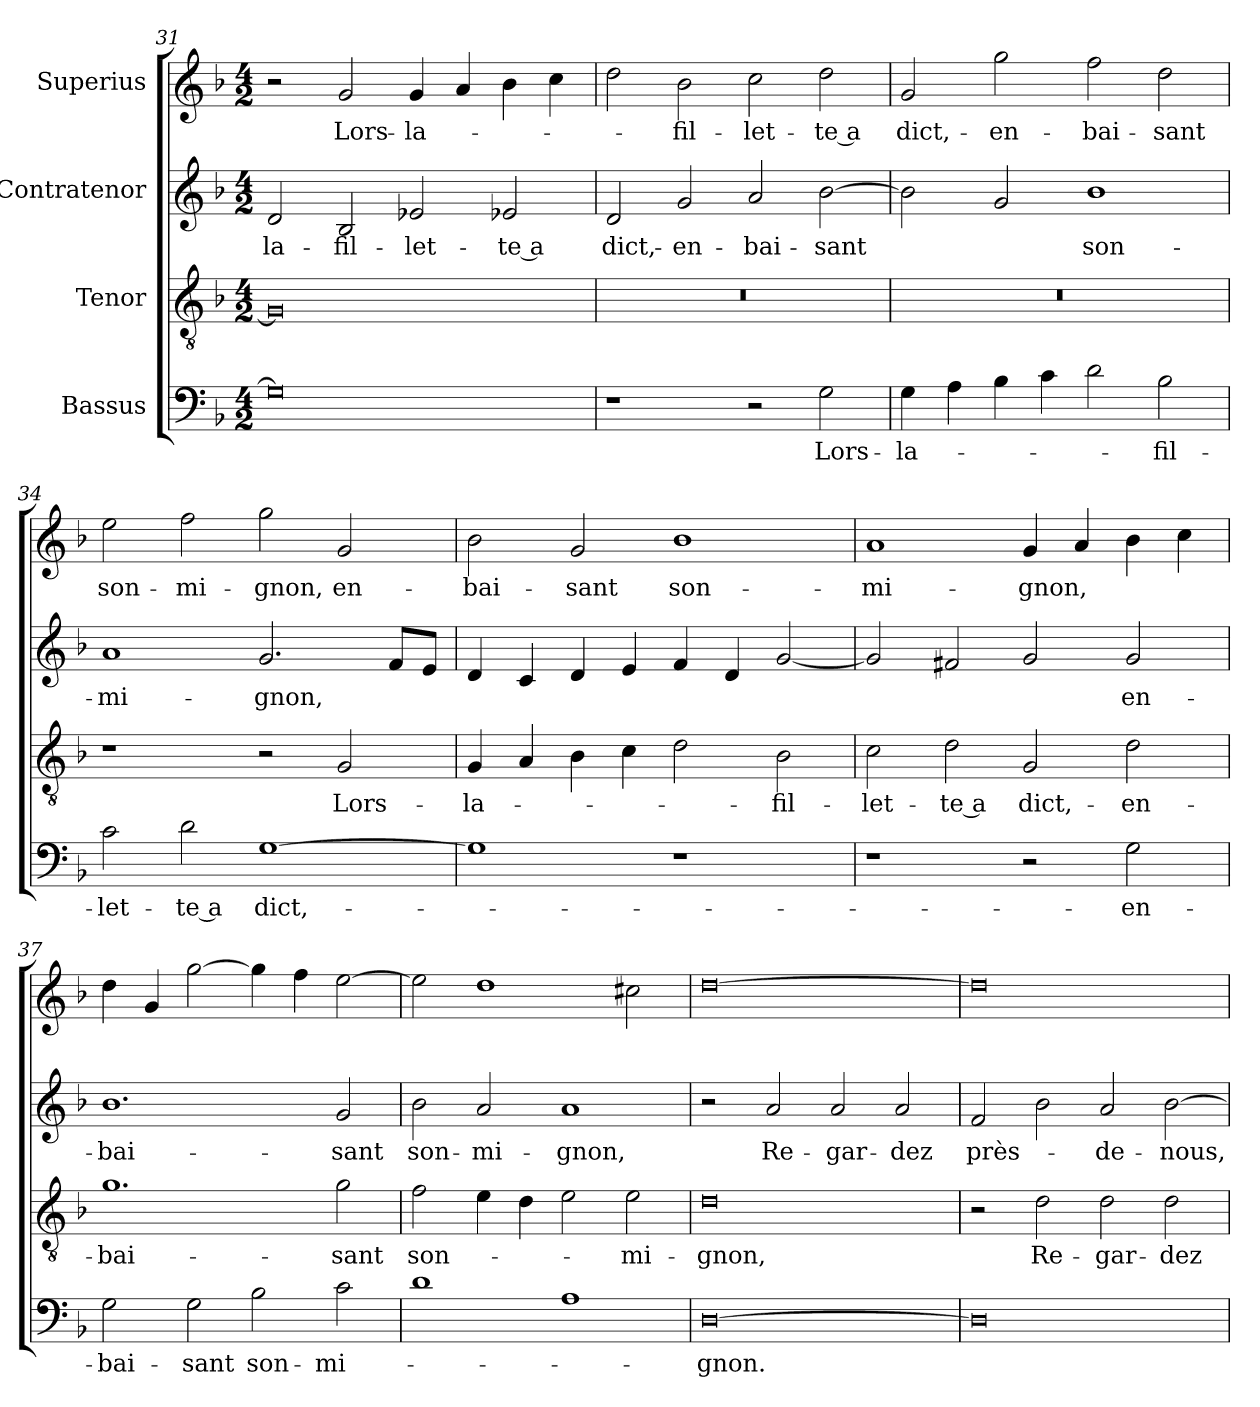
**kern	**text	**kern	**text	**kern	**text	**kern	**text
*part4	*part4	*part3	*part3	*part2	*part2	*part1	*part1
*staff4	*staff4	*staff3	*staff3	*staff2	*staff2	*staff1	*staff1
*I"Bassus	*	*I"Tenor	*	*I"Contratenor	*	*I"Superius	*
*clefF4	*	*clefGv2	*	*clefG2	*	*clefG2	*
*k[b-]	*	*k[b-]	*	*k[b-]	*	*k[b-]	*
*M4/2	*	*M4/2	*	*M4/2	*	*M4/2	*
=31	=31	=31	=31	=31	=31	=31	=31
0G\]	.	0G/]	.	2d/	la-	2r	.
.	.	.	.	2B-/	fil-	2g/	Lors-
.	.	.	.	2e-X/	-let-	4g/	la-
.	.	.	.	.	.	4a/	.
.	.	.	.	2e-X/	-te a	4b-\	.
.	.	.	.	.	.	4cc\	.
=32	=32	=32	=32	=32	=32	=32	=32
1r	.	0r	.	2d/	dict,-	2dd\	.
.	.	.	.	2g/	en-	2b-\	fil-
2r	.	.	.	2a/	bai-	2cc\	-let-
2G\	Lors-	.	.	[2b-\	-sant	2dd\	-te a
=33	=33	=33	=33	=33	=33	=33	=33
4G\	la-	0r	.	2b-\]	.	2g/	dict,-
4A\	.	.	.	.	.	.	.
4B-\	.	.	.	2g/	.	2gg\	en-
4c\	.	.	.	.	.	.	.
2d\	.	.	.	1b-\	son-	2ff\	bai-
2B-\	fil-	.	.	.	.	2dd\	-sant
=34	=34	=34	=34	=34	=34	=34	=34
2c\	-let-	1r	.	1a/	mi-	2ee\	son-
2d\	-te a	.	.	.	.	2ff\	mi-
[1G\	dict,-	2r	.	2.g/	-gnon,	2gg\	-gnon,
.	.	2G/	Lors-	.	.	2g/	en-
.	.	.	.	8f/L	.	.	.
.	.	.	.	8e/J	.	.	.
=35	=35	=35	=35	=35	=35	=35	=35
1G\]	.	4G/	la-	4d/	.	2b-\	bai-
.	.	4A/	.	4c/	.	.	.
.	.	4B-\	.	4d/	.	2g/	-sant
.	.	4c\	.	4e/	.	.	.
1r	.	2d\	.	4f/	.	1b-\	son-
.	.	.	.	4d/	.	.	.
.	.	2B-\	fil-	[2g/	.	.	.
=36	=36	=36	=36	=36	=36	=36	=36
1r	.	2c\	-let-	2g/]	.	1a/	mi-
.	.	2d\	-te a	2f#X/	.	.	.
2r	.	2G/	dict,-	2g/	.	4g/	-gnon,
.	.	.	.	.	.	4a/	.
2G\	en-	2d\	en-	2g/	en-	4b-\	.
.	.	.	.	.	.	4cc\	.
=37	=37	=37	=37	=37	=37	=37	=37
2G\	bai-	1.g\	bai-	1.b-\	bai-	4dd\	.
.	.	.	.	.	.	4g/	.
2G\	-sant	.	.	.	.	[2gg\	.
2B-\	son-	.	.	.	.	4gg\]	.
.	.	.	.	.	.	4ff\	.
2c\	mi-	2g\	-sant	2g/	-sant	[2ee\	.
=38	=38	=38	=38	=38	=38	=38	=38
1d\	.	2f\	son-	2b-\	son-	2ee\]	.
.	.	4e\	.	2a/	mi-	1dd\	.
.	.	4d\	.	.	.	.	.
1A\	.	2e\	.	1a/	-gnon,	.	.
.	.	2e\	mi-	.	.	2cc#X\	.
=39	=39	=39	=39	=39	=39	=39	=39
[0D\	-gnon.	0d\	-gnon,	2r	.	[0dd\	.
.	.	.	.	2a/	Re-	.	.
.	.	.	.	2a/	-gar-	.	.
.	.	.	.	2a/	-dez	.	.
=40	=40	=40	=40	=40	=40	=40	=40
0D\]	.	2r	.	2f/	près-	0dd\]	.
.	.	2d\	Re-	2b-\	.	.	.
.	.	2d\	-gar-	2a/	de-	.	.
.	.	2d\	-dez	[2b-\	nous,-	.	.
=	=	=	=	=	=	=	=
*-	*-	*-	*-	*-	*-	*-	*-
